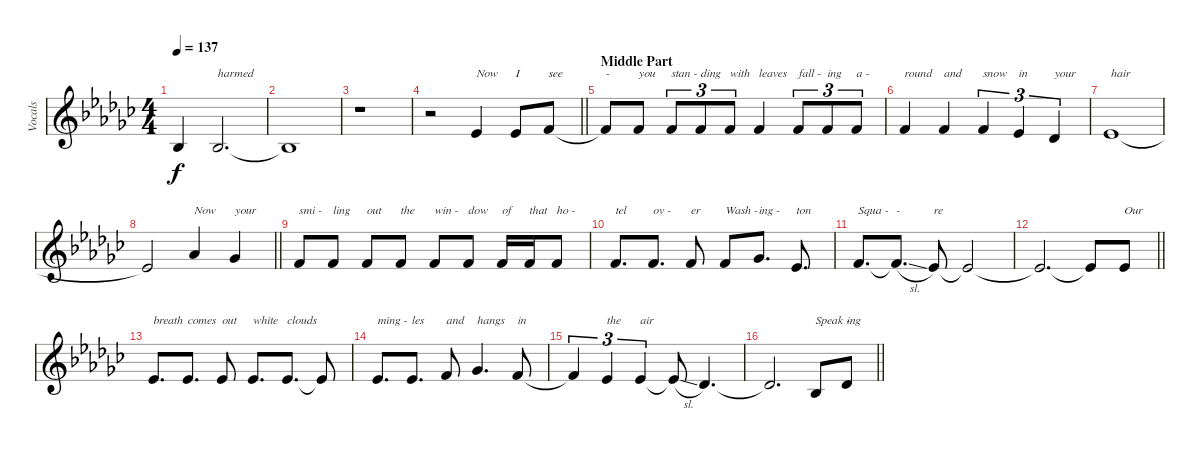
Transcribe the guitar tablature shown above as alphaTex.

\track ("Vocals" "Vocals") {instrument lead6voice}
\staff {score}
\tuning (E4 B3 G3 D3 A2 E2) {hide}
\ts (4 4)
\tempo 137
\clef g2
\ks ebminor
3.3.4{dy f} 3.3.2{d txt "harmed"} |
3.3{t}.1 |
r.1 |
\barLineRight lightlight
r.2 4.2.4{txt "Now"} 4.2.8{txt "I"} 1.1.8{txt "see"} |
\section ("" "Middle Part")
1.1{t}.8{txt "-"} 1.1.8{txt "you"} 1.1.8{tu (3 2) txt "stan -"} 1.1.8{tu (3 2) txt "ding"} 1.1.8{tu (3 2) txt "with"} 1.1.4{txt "leaves"} 1.1.8{tu (3 2) txt "fall -"} 1.1.8{tu (3 2) txt "ing"} 1.1.8{tu (3 2) txt "a -"} |
1.1.4{txt "round"} 1.1.4{txt "and"} 1.1.4{tu (3 2) txt "snow"} 4.2.4{tu (3 2) txt "in"} 2.2.4{tu (3 2) txt "your"} |
4.2.1{txt "hair"} |
\barLineRight lightlight
4.2{t}.2 4.1.4{txt "Now"} 2.1.4{txt "your"} |
1.1.8{txt "smi -"} 1.1.8{txt "ling"} 1.1.8{txt "out"} 1.1.8{txt "the"} 1.1.8{txt "win -"} 1.1.8{txt "dow"} 1.1.16{txt "of"} 1.1.16{txt "that"} 1.1.8{txt "ho -"} |
1.1.8{d txt "tel"} 1.1.8{d txt "ov -"} 1.1.8{txt "er"} 1.1.8{txt "Wash -"} 2.1.8{d txt "ing -"} 8.3.8{d txt "ton"} |
6.2.8{d txt "Squa -"} 6.2{sl t}.8{d txt "-"} 4.2.8{txt "re"} 4.2{t}.2 |
\barLineRight lightlight
4.2{t}.2{d} 4.2{t}.8 4.2.8{txt "Our"} |
4.2.8{d txt "breath"} 4.2.8{d txt "comes"} 4.2.8{txt "out"} 4.2.8{d txt "white"} 4.2.8{d txt "clouds"} 4.2{t}.8 |
4.2.8{d txt "ming -"} 4.2.8{d txt "les"} 1.1.8{txt "and"} 2.1.4{d txt "hangs"} 1.1.8{txt "in"} |
1.1{t}.4{tu (3 2)} 4.2.4{tu (3 2) txt "the"} 4.2.4{tu (3 2) txt "air"} 4.2{sl t}.8 2.2.4{d} |
\barLineRight lightlight
2.2{t}.2{d} 3.3.8{txt "Speak -"} 2.2.8{txt "ing"}
